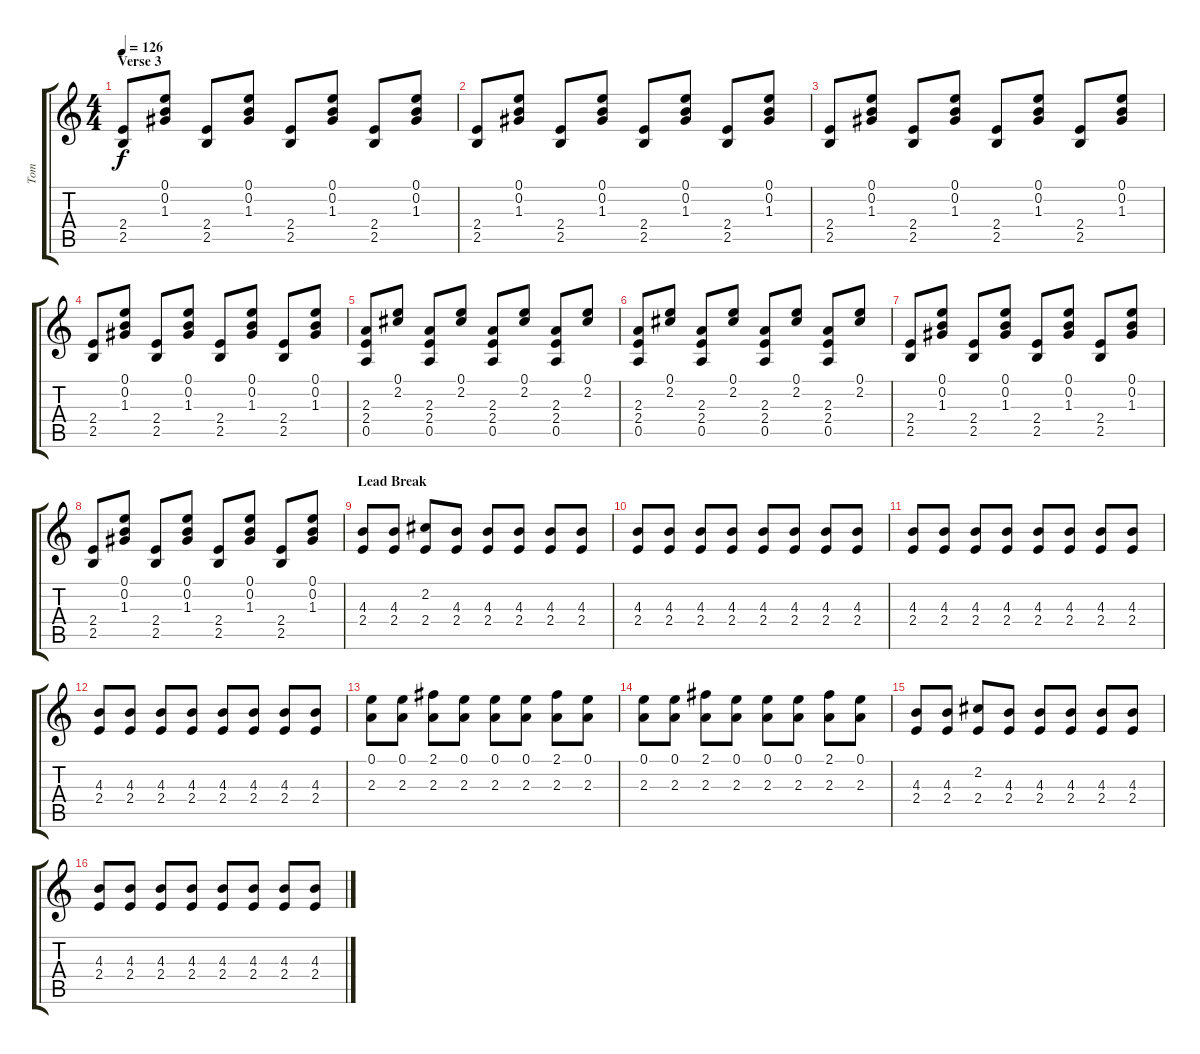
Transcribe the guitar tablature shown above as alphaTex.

\track ("Tom" "Tom") {instrument electricguitarjazz}
\staff {score tabs}
\tuning (E4 B3 G3 D3 A2 E2) {hide}
\ts (4 4)
\section ("" "Verse 3")
\tempo 126
\clef g2
\ks c
(2.4 2.5).8{dy f} (0.1 0.2 1.3).8 (2.4 2.5).8 (0.1 0.2 1.3).8 (2.4 2.5).8 (0.1 0.2 1.3).8 (2.4 2.5).8 (0.1 0.2 1.3).8 |
(2.4 2.5).8 (0.1 0.2 1.3).8 (2.4 2.5).8 (0.1 0.2 1.3).8 (2.4 2.5).8 (0.1 0.2 1.3).8 (2.4 2.5).8 (0.1 0.2 1.3).8 |
(2.4 2.5).8 (0.1 0.2 1.3).8 (2.4 2.5).8 (0.1 0.2 1.3).8 (2.4 2.5).8 (0.1 0.2 1.3).8 (2.4 2.5).8 (0.1 0.2 1.3).8 |
(2.4 2.5).8 (0.1 0.2 1.3).8 (2.4 2.5).8 (0.1 0.2 1.3).8 (2.4 2.5).8 (0.1 0.2 1.3).8 (2.4 2.5).8 (0.1 0.2 1.3).8 |
(2.3 2.4 0.5).8 (0.1 2.2).8 (2.3 2.4 0.5).8 (0.1 2.2).8 (2.3 2.4 0.5).8 (0.1 2.2).8 (2.3 2.4 0.5).8 (0.1 2.2).8 |
(2.3 2.4 0.5).8 (0.1 2.2).8 (2.3 2.4 0.5).8 (0.1 2.2).8 (2.3 2.4 0.5).8 (0.1 2.2).8 (2.3 2.4 0.5).8 (0.1 2.2).8 |
(2.4 2.5).8 (0.1 0.2 1.3).8 (2.4 2.5).8 (0.1 0.2 1.3).8 (2.4 2.5).8 (0.1 0.2 1.3).8 (2.4 2.5).8 (0.1 0.2 1.3).8 |
(2.4 2.5).8 (0.1 0.2 1.3).8 (2.4 2.5).8 (0.1 0.2 1.3).8 (2.4 2.5).8 (0.1 0.2 1.3).8 (2.4 2.5).8 (0.1 0.2 1.3).8 |
\section ("" "Lead Break")
(4.3 2.4).8 (4.3 2.4).8 (2.2 2.4).8 (4.3 2.4).8 (4.3 2.4).8 (4.3 2.4).8 (4.3 2.4).8 (4.3 2.4).8 |
(4.3 2.4).8 (4.3 2.4).8 (4.3 2.4).8 (4.3 2.4).8 (4.3 2.4).8 (4.3 2.4).8 (4.3 2.4).8 (4.3 2.4).8 |
(4.3 2.4).8 (4.3 2.4).8 (4.3 2.4).8 (4.3 2.4).8 (4.3 2.4).8 (4.3 2.4).8 (4.3 2.4).8 (4.3 2.4).8 |
(4.3 2.4).8 (4.3 2.4).8 (4.3 2.4).8 (4.3 2.4).8 (4.3 2.4).8 (4.3 2.4).8 (4.3 2.4).8 (4.3 2.4).8 |
(0.1 2.3).8 (0.1 2.3).8 (2.1 2.3).8 (0.1 2.3).8 (0.1 2.3).8 (0.1 2.3).8 (2.1 2.3).8 (0.1 2.3).8 |
(0.1 2.3).8 (0.1 2.3).8 (2.1 2.3).8 (0.1 2.3).8 (0.1 2.3).8 (0.1 2.3).8 (2.1 2.3).8 (0.1 2.3).8 |
(4.3 2.4).8 (4.3 2.4).8 (2.2 2.4).8 (4.3 2.4).8 (4.3 2.4).8 (4.3 2.4).8 (4.3 2.4).8 (4.3 2.4).8 |
(4.3 2.4).8 (4.3 2.4).8 (4.3 2.4).8 (4.3 2.4).8 (4.3 2.4).8 (4.3 2.4).8 (4.3 2.4).8 (4.3 2.4).8
